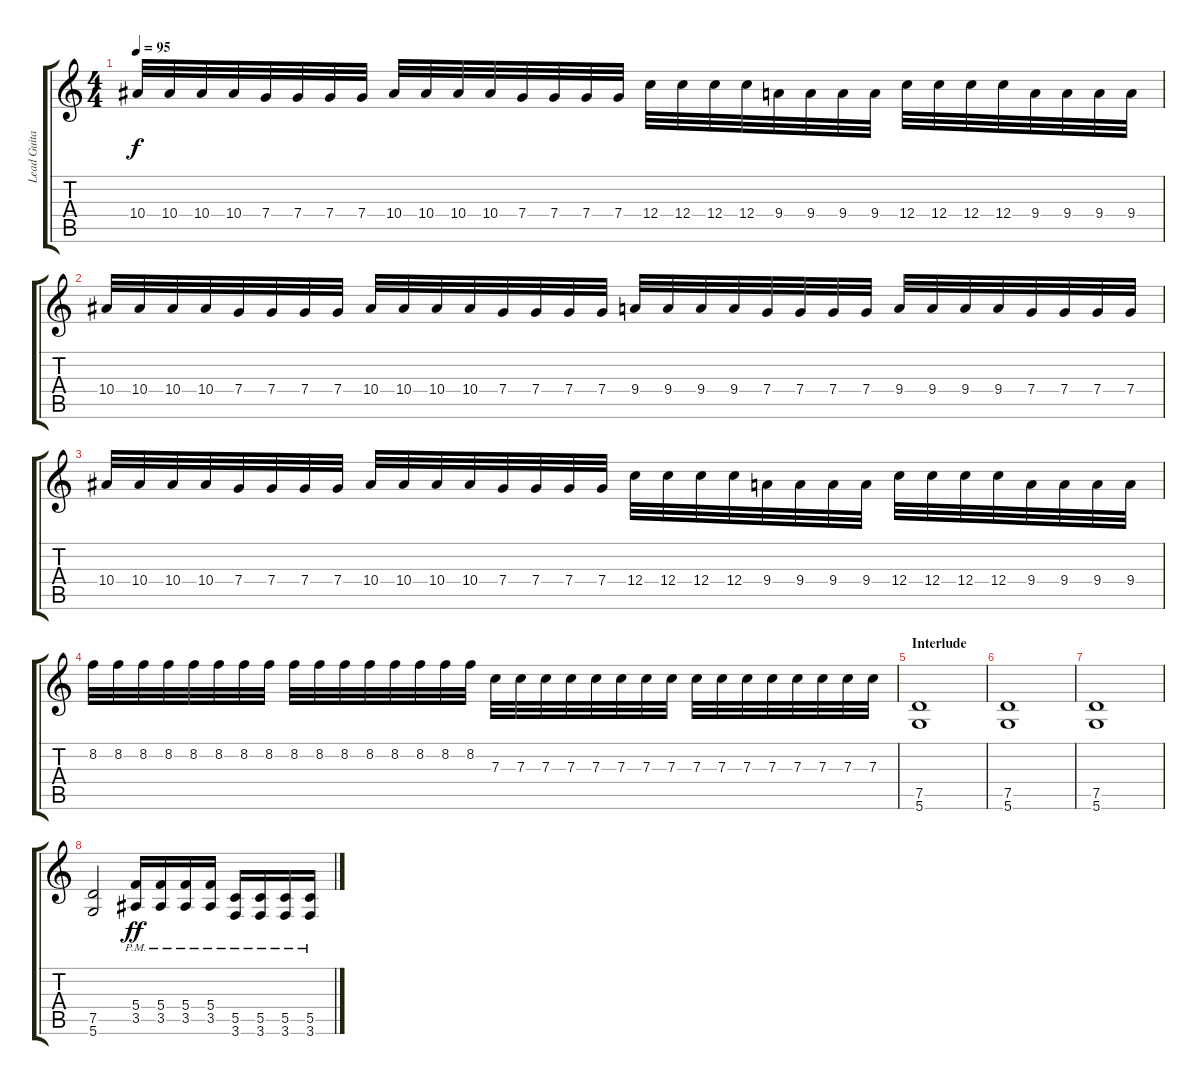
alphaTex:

\track ("Lead Guitar" "Lead Guita") {instrument distortionguitar}
\staff {score tabs}
\tuning (D4 A3 F3 C3 G2 D2) {hide}
\ts (4 4)
\tempo 95
\clef g2
\ks c
10.4.32{dy f} 10.4.32 10.4.32 10.4.32 7.4.32 7.4.32 7.4.32 7.4.32 10.4.32 10.4.32 10.4.32 10.4.32 7.4.32 7.4.32 7.4.32 7.4.32 12.4.32 12.4.32 12.4.32 12.4.32 9.4.32 9.4.32 9.4.32 9.4.32 12.4.32 12.4.32 12.4.32 12.4.32 9.4.32 9.4.32 9.4.32 9.4.32 |
10.4.32 10.4.32 10.4.32 10.4.32 7.4.32 7.4.32 7.4.32 7.4.32 10.4.32 10.4.32 10.4.32 10.4.32 7.4.32 7.4.32 7.4.32 7.4.32 9.4.32 9.4.32 9.4.32 9.4.32 7.4.32 7.4.32 7.4.32 7.4.32 9.4.32 9.4.32 9.4.32 9.4.32 7.4.32 7.4.32 7.4.32 7.4.32 |
10.4.32 10.4.32 10.4.32 10.4.32 7.4.32 7.4.32 7.4.32 7.4.32 10.4.32 10.4.32 10.4.32 10.4.32 7.4.32 7.4.32 7.4.32 7.4.32 12.4.32 12.4.32 12.4.32 12.4.32 9.4.32 9.4.32 9.4.32 9.4.32 12.4.32 12.4.32 12.4.32 12.4.32 9.4.32 9.4.32 9.4.32 9.4.32 |
8.2.32 8.2.32 8.2.32 8.2.32 8.2.32 8.2.32 8.2.32 8.2.32 8.2.32 8.2.32 8.2.32 8.2.32 8.2.32 8.2.32 8.2.32 8.2.32 7.3.32 7.3.32 7.3.32 7.3.32 7.3.32 7.3.32 7.3.32 7.3.32 7.3.32 7.3.32 7.3.32 7.3.32 7.3.32 7.3.32 7.3.32 7.3.32 |
\section ("" "Interlude")
(7.5 5.6).1 |
(7.5 5.6).1 |
(7.5 5.6).1 |
(7.5 5.6).2 (5.4{pm} 3.5{pm}).16{dy ff} (5.4{pm} 3.5{pm}).16 (5.4{pm} 3.5{pm}).16 (5.4{pm} 3.5{pm}).16 (5.5{pm} 3.6{pm}).16 (5.5{pm} 3.6{pm}).16 (5.5{pm} 3.6{pm}).16 (5.5{pm} 3.6{pm}).16
